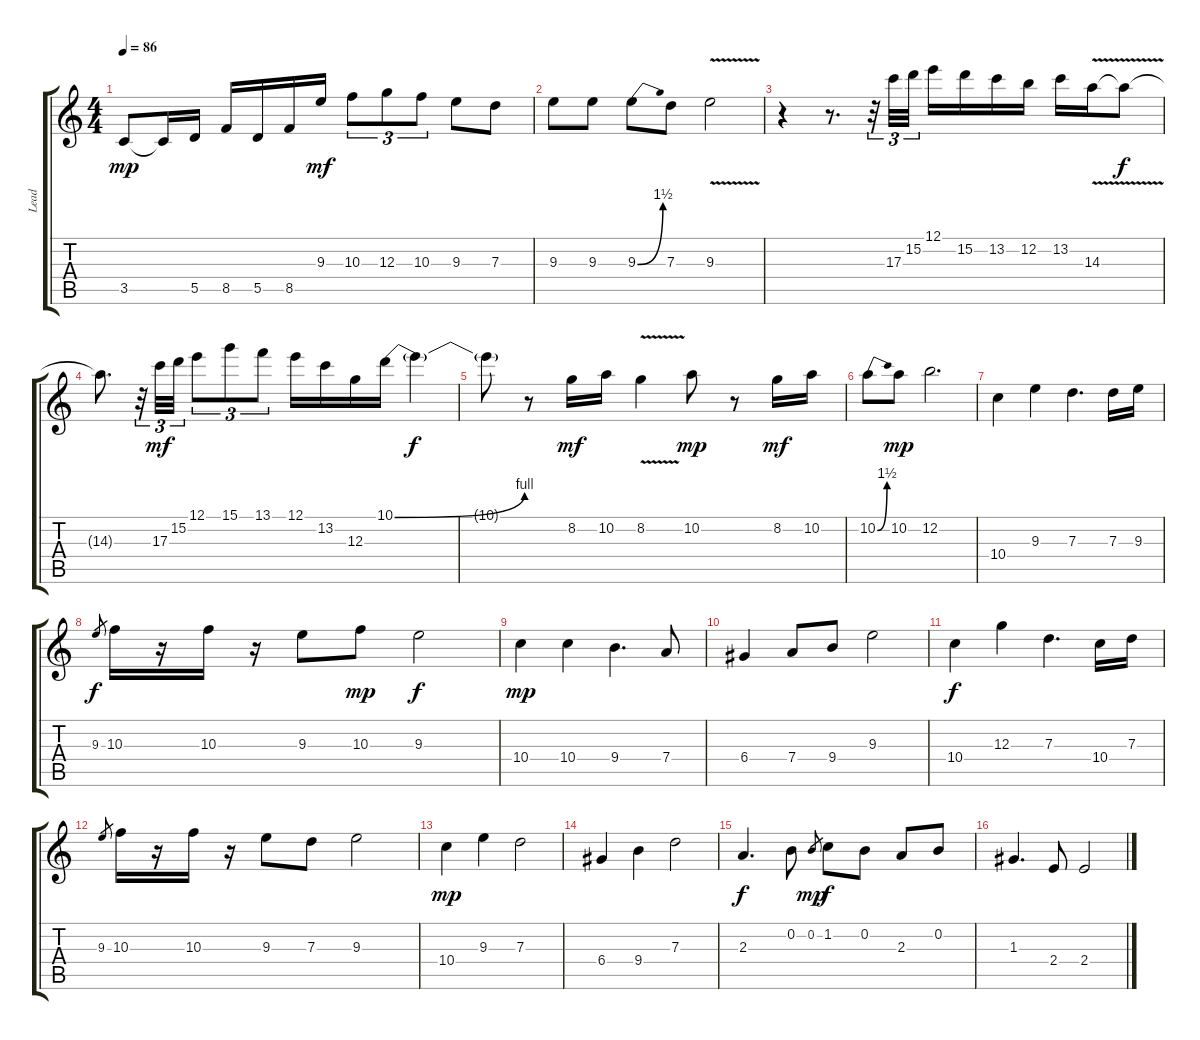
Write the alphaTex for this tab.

\track ("Lead" "Lead") {instrument electricguitarclean}
\staff {score tabs}
\tuning (E4 B3 G3 D3 A2 E2) {hide}
\ts (4 4)
\tempo 86
\clef g2
\ks c
3.5.8{dy mp} 3.5{t}.16 5.5.16 8.5.16 5.5.16 8.5.16 9.3.16{dy mf} 10.3.8{tu (3 2)} 12.3.8{tu (3 2)} 10.3.8{tu (3 2)} 9.3.8 7.3.8 |
9.3.8 9.3.8 9.3{be (bend 0 0 60 6)}.8 7.3.8 9.3{v}.2 |
r.4 r.8{d} r.32{tu (3 2)} 17.3.32{tu (3 2)} 15.2.32{tu (3 2)} 12.1.16 15.2.16 13.2.16 12.2.16 13.2.16 14.3{v}.16 14.3{t}.8{dy f} |
14.3{t}.8{d} r.32{tu (3 2)} 17.3.32{tu (3 2) dy mf} 15.2.32{tu (3 2)} 12.1.8{tu (3 2)} 15.1.8{tu (3 2)} 13.1.8{tu (3 2)} 12.1.16 13.2.16 12.3.16 10.1{be (bend 0 0 60 4)}.16 10.1{t}.4{dy f} |
10.1{t}.8 r.8 8.2.16{dy mf} 10.2.16 8.2{v}.4 10.2.8{dy mp} r.8 8.2.16{dy mf} 10.2.16 |
10.2{be (bend 0 0 60 6)}.8 10.2.8{dy mp} 12.2.2{d} |
10.4.4 9.3.4 7.3.4{d} 7.3.16 9.3.16 |
9.3.8{gr dy f} 10.3.16 r.16 10.3.16 r.16 9.3.8 10.3.8{dy mp} 9.3.2{dy f} |
10.4.4{dy mp} 10.4.4 9.4.4{d} 7.4.8 |
6.4.4 7.4.8 9.4.8 9.3.2 |
10.4.4{dy f} 12.3.4 7.3.4{d} 10.4.16 7.3.16 |
9.3.8{gr} 10.3.16 r.16 10.3.16 r.16 9.3.8 7.3.8 9.3.2 |
10.4.4{dy mp} 9.3.4 7.3.2 |
6.4.4 9.4.4 7.3.2 |
2.3.4{d dy f} 0.2.8 0.2.8{gr dy mp} 1.2.8{dy f} 0.2.8 2.3.8 0.2.8 |
1.3.4{d} 2.4.8 2.4.2
